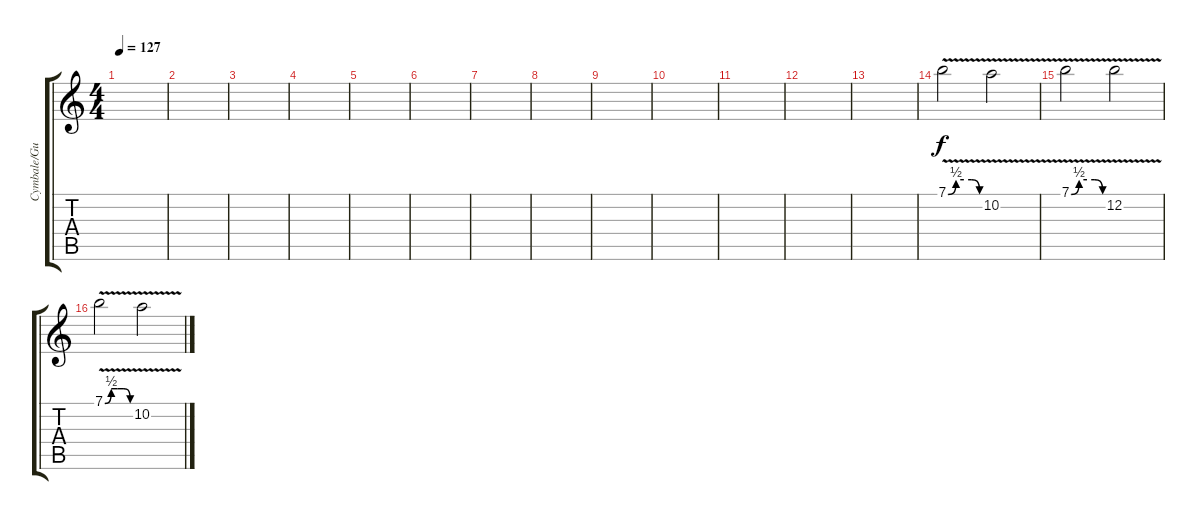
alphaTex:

\track ("Cymbale/Guitare solo" "Cymbale/Gu") {instrument distortionguitar}
\staff {score tabs}
\tuning (E4 B3 G3 D3 A2 E2) {hide}
\ts (4 4)
\tempo 127
\clef g2
\ks c
|
|
|
|
|
|
|
|
|
|
|
|
|
7.1{be (custom 0 0 15 2 30 2 45 2 60 0) v}.2{instrument distortionguitar} 10.2{v}.2 |
7.1{be (custom 0 0 15 2 30 2 45 2 60 0) v}.2 12.2{v}.2 |
7.1{be (custom 0 0 15 2 30 2 45 2 60 0) v}.2 10.2{v}.2
